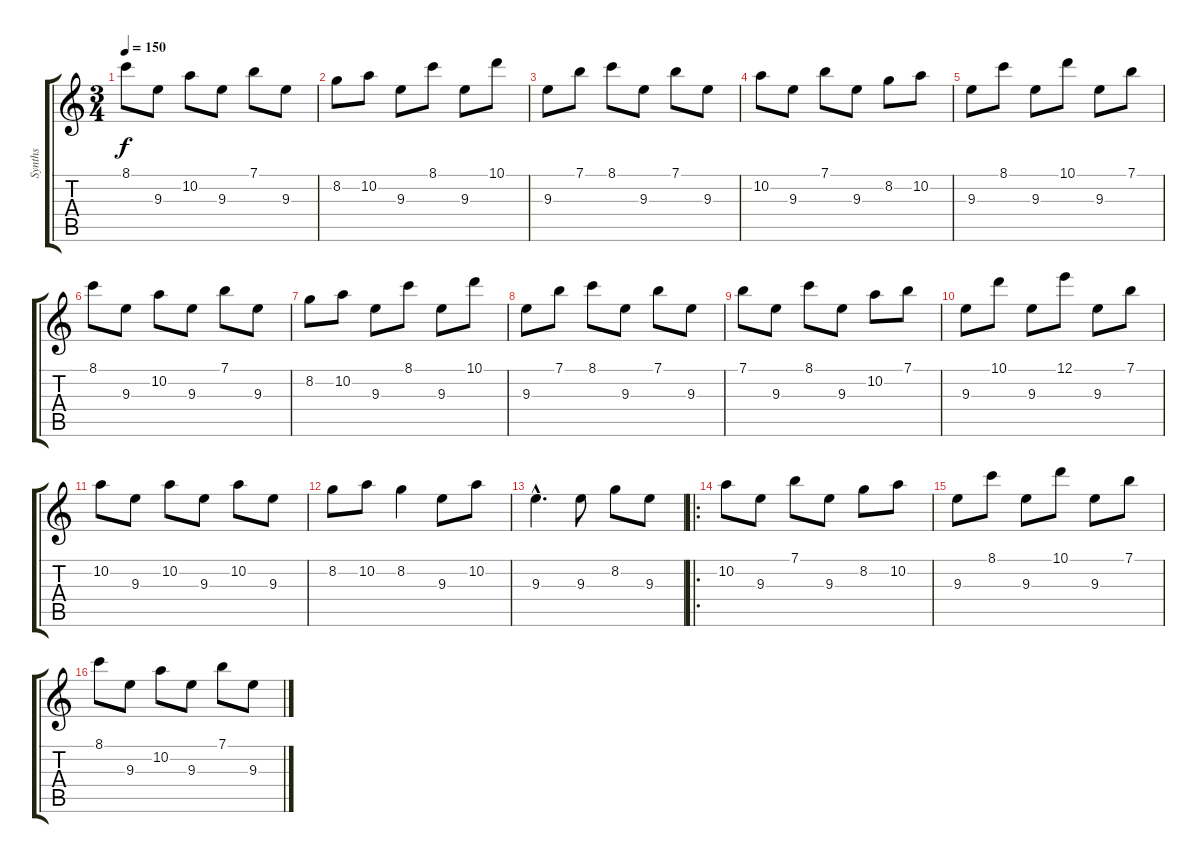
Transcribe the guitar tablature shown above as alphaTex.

\track ("Synths" "Synths") {instrument pad1newage}
\staff {score tabs}
\tuning (E5 B4 G4 D4 A3 E3) {hide}
\ts (3 4)
\tempo 150
\clef g2
\ks c
8.1.8{dy f} 9.3.8 10.2.8 9.3.8 7.1.8 9.3.8 |
8.2.8 10.2.8 9.3.8 8.1.8 9.3.8 10.1.8 |
9.3.8 7.1.8 8.1.8 9.3.8 7.1.8 9.3.8 |
10.2.8 9.3.8 7.1.8 9.3.8 8.2.8 10.2.8 |
9.3.8 8.1.8 9.3.8 10.1.8 9.3.8 7.1.8 |
8.1.8 9.3.8 10.2.8 9.3.8 7.1.8 9.3.8 |
8.2.8 10.2.8 9.3.8 8.1.8 9.3.8 10.1.8 |
9.3.8 7.1.8 8.1.8 9.3.8 7.1.8 9.3.8 |
7.1.8 9.3.8 8.1.8 9.3.8 10.2.8 7.1.8 |
9.3.8 10.1.8 9.3.8 12.1.8 9.3.8 7.1.8 |
10.2.8 9.3.8 10.2.8 9.3.8 10.2.8 9.3.8 |
8.2.8 10.2.8 8.2.4 9.3.8 10.2.8 |
9.3{hac}.4{d} 9.3.8 8.2.8 9.3.8 |
\ro
10.2.8 9.3.8 7.1.8 9.3.8 8.2.8 10.2.8 |
9.3.8 8.1.8 9.3.8 10.1.8 9.3.8 7.1.8 |
8.1.8 9.3.8 10.2.8 9.3.8 7.1.8 9.3.8
